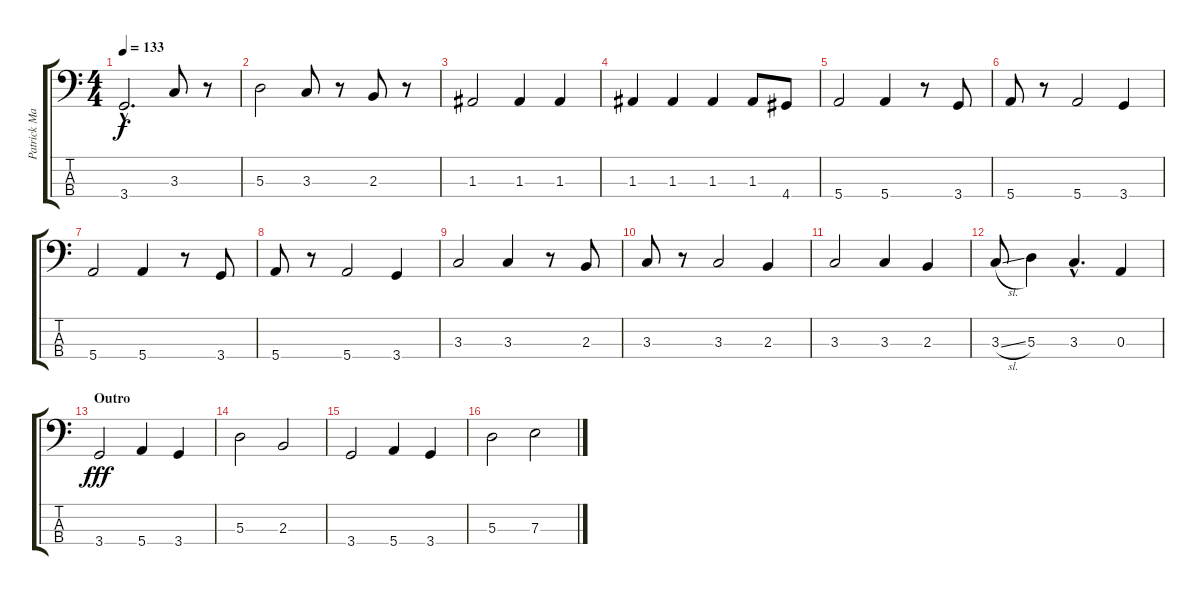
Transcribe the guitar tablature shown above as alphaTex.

\track ("Patrick Matthews" "Patrick Ma") {instrument electricbassfinger}
\staff {score tabs}
\tuning (G2 D2 A1 E1) {hide}
\ts (4 4)
\tempo 133
\clef f4
\ks c
3.4{hac}.2{d dy f} 3.3.8 r.8 |
5.3.2 3.3.8 r.8 2.3.8 r.8 |
1.3.2 1.3.4 1.3.4 |
1.3.4 1.3.4 1.3.4 1.3.8 4.4.8 |
5.4.2 5.4.4 r.8 3.4.8 |
5.4.8 r.8 5.4.2 3.4.4 |
5.4.2 5.4.4 r.8 3.4.8 |
5.4.8 r.8 5.4.2 3.4.4 |
3.3.2 3.3.4 r.8 2.3.8 |
3.3.8 r.8 3.3.2 2.3.4 |
3.3.2 3.3.4 2.3.4 |
3.3{sl}.8 5.3.4 3.3{hac}.4{d} 0.3.4 |
\section ("" "Outro")
3.4.2{dy fff} 5.4.4 3.4.4 |
5.3.2 2.3.2 |
3.4.2 5.4.4 3.4.4 |
5.3.2 7.3.2
